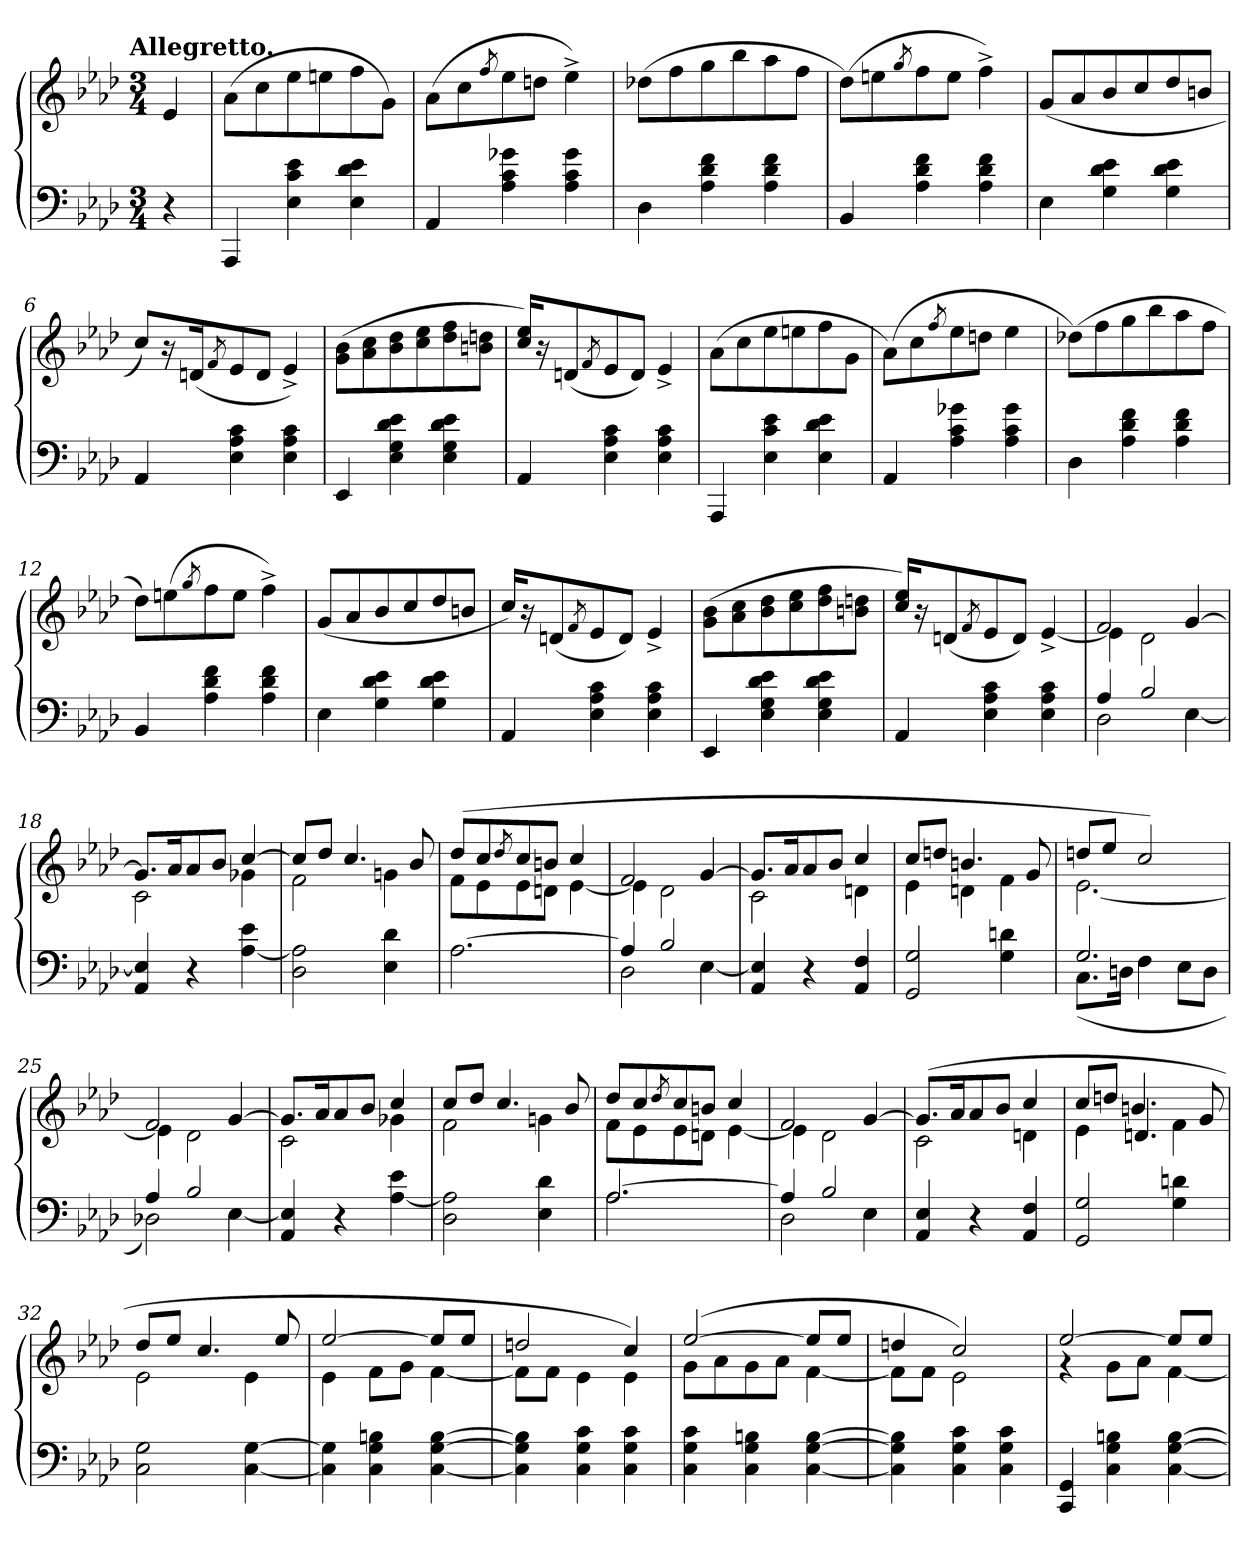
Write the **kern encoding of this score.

**kern	**kern
*part1	*part1
*staff2	*staff1
*clefF4	*clefG2
*k[b-e-a-d-]	*k[b-e-a-d-]
*A-:	*A-:
!!LO:TX:omd:t=Allegretto.
*M3/4	*M3/4
*MM116	*MM116
=	=
4r	4e-
=1	=1
4AAA-	(8a-L
.	8cc
4e- 4c 4E-	8ee-
.	8een
4e- 4d- 4E-	8ff
.	8gJ)
=2	=2
4AA-	(>8a-L
.	8cc
.	8qff/
4g-X 4c 4A-	8ee-
.	8ddnJ
4g- 4c 4A-	4ee-^<)
=3	=3
4D-	(>8dd-XL
.	8ff
4f 4d- 4A-	8gg
.	8bb-
4f 4d- 4A-	8aa-
.	8ffJ
=4	=4
4BB-	(>8dd-L)
.	8een
.	8qgg/
4f 4d- 4A-	8ff
.	8eeJ
4f 4d- 4A-	4ff^<)
=5	=5
4E-	(<8g/L
.	8a-
4e- 4d- 4G	8b-
.	8cc
4e- 4d- 4G	8dd-
.	8bnJ
=6	=6
4AA-	8ccL)
.	16r
.	(<16dnk
.	8qf/
4c 4A- 4E-	8e-
.	8dJ
4c 4A- 4E-	4e-^)
=7	=7
4EE-	(>8b- 8gL
.	8cc 8a-
4e- 4d- 4G 4E-	8dd- 8b-
.	8ee- 8cc
4e- 4d- 4G 4E-	8ff 8dd-
.	8ddn 8bnJ
=8	=8
4AA-	16ee-/ 16cc/KL)
.	16r
.	(<8dn
.	8qf/
4c 4A- 4E-	8e-
.	8dJ)
4c 4A- 4E-	4e-^
=9	=9
4AAA-	(>8a-L
.	8cc
4e- 4c 4E-	8ee-
.	8een
4e- 4d- 4E-	8ff
.	8gJ
=10	=10
4AA-	(>8a-L)
.	8cc
.	8qff/
4g-X 4c 4A-	8ee-
.	8ddnJ
4g- 4c 4A-	4ee-
=11	=11
4D-	(>8dd-XL)
.	8ff
4f 4d- 4A-	8gg
.	8bb-
4f 4d- 4A-	8aa-
.	8ffJ
=12	=12
4BB-	8dd-L)
.	(>8een
.	8qgg/
4f 4d- 4A-	8ff
.	8eeJ
4f 4d- 4A-	4ff^<)
=13	=13
4E-	(<8g/L
.	8a-/
4e- 4d- 4G	8b-/
.	8cc/
4e- 4d- 4G	8dd-/
.	8bn/J
=14	=14
4AA-	16ccKL)
.	16r
.	(<8dn
.	8qf/
4c 4A- 4E-	8e-
.	8dJ)
4c 4A- 4E-	4e-^
=15	=15
4EE-	(>8b- 8gL
.	8cc 8a-
4e- 4d- 4G 4E-	8dd- 8b-
.	8ee- 8cc
4e- 4d- 4G 4E-	8ff 8dd-
.	8ddn 8bnJ
=16	=16
4AA-	16ee-/ 16cc/KL)
.	16r
.	(<8dn/
.	8qf/
4c 4A- 4E-	8e-/
.	8d/J)
4c 4A- 4E-	[4e-^
=17	=17
*^	*^
4A-	2D-	2f	4e-]
2B-	.	.	2d-
.	[4E-	[4g	.
*v	*v	*	*
=18	=18	=18
4E-] 4AA-	8.gL]	2c
.	16a-k	.
4r	8a-	.
.	8b-J	.
4e- [4A-	[4cc	4g-X
=19	=19	=19
2A-] 2D-	8ccL]	2f
.	8dd-J	.
.	4.cc	.
4d- 4E-	.	4gn
.	8b-	.
=20	=20	=20
[2.A-	(8dd-L	8fL
.	8cc	8e-
.	8qdd-/	.
.	8cc	8e-
.	8bnJ	8dnJ
.	4cc	[4e-
=21	=21	=21
*^	*	*
4A-]	2D-	2f	4e-]
2B-	.	.	2d-
.	[4E-	[4g	.
*v	*v	*	*
=22	=22	=22
4E-] 4AA-	8.gL]	2c
.	16a-k	.
4r	8a-	.
.	8b-J	.
4F 4AA-	4cc	4dn
=23	=23	=23
2G 2GG	8ccL	4e-
.	8ddnJ	.
.	4.bn	4dn
4dn 4G	.	4f
.	8g	.
=24	=24	=24
*^	*	*
2.G	(>8.CL	8ddnL	[2.e-
.	.	8ee-J	.
.	16DnJk	.	.
.	4F	2cc)	.
.	8E-L	.	.
.	8DJ	.	.
=25	=25	=25	=25
4A-	2D-X)	2f	4e-]
2B-	.	.	2d-
.	[4E-	[4g	.
*v	*v	*	*
=26	=26	=26
4E-] 4AA-	8.gL]	2c
.	16a-k	.
4r	8a-	.
.	8b-J	.
4e- [4A-	4cc	4g-X
=27	=27	=27
2A-] 2D-	8ccL	2f
.	8dd-J	.
.	4.cc	.
4d- 4E-	.	4gn
.	8b-	.
=28	=28	=28
*^	*	*
[2.A-	2.A-	8dd-L	8fL
.	.	8cc	8e-
.	.	8qdd-/	.
.	.	8cc	8e-
.	.	8bnJ	8dnJ
.	.	4cc	[4e-
=29	=29	=29	=29
4A-]	2D-	2f	4e-]
2B-	.	.	2d-
.	4E-	[4g	.
*v	*v	*	*
=30	=30	=30
4E- 4AA-	(8.gL]	2c
.	16a-k	.
4r	8a-	.
.	8b-J	.
4F 4AA-	4cc	4dn
=31	=31	=31
*	*	*^
2G 2GG	8ccL	4e-	4ryy
.	8ddnJ	.	.
.	4.bn	4ryy	4.dn
4dn 4G	.	4f	.
.	8g	.	8ryy
*	*	*v	*v
=32	=32	=32
2G 2C	8dd-L	2e-
.	8ee-J	.
.	4.cc	.
[4G [4C	.	4e-
.	8ee-	.
=33	=33	=33
4G] 4C]	[2ee-	4e-
4Bn 4G 4C	.	8fL
.	.	8gJ
[4B [4G [4C	8ee-L]	[4f
.	8ee-J	.
=34	=34	=34
4B] 4G] 4C]	2ddn	8fL]
.	.	8fJ
4c 4G 4C	.	4e-
4c 4G 4C	4cc)	4e-
=35	=35	=35
4c 4G 4C	([2ee-	8gL
.	.	8a-
4Bn 4G 4C	.	8g
.	.	8a-J
[4B [4G [4C	8ee-L]	[4f\
.	8ee-J	.
=36	=36	=36
4Bn] 4G] 4C]	4ddn	8fL]
.	.	8fJ
4c 4G 4C	2cc)	2e-
4c 4G 4C	.	.
=37	=37	=37
4GG 4CC	[2ee-	4rg
4Bn 4G 4C	.	8gL
.	.	8a-J
[4B [4G [4C	8ee-L]	[4f
.	8ee-J	.
*	*v	*v
=	=
*-	*-
